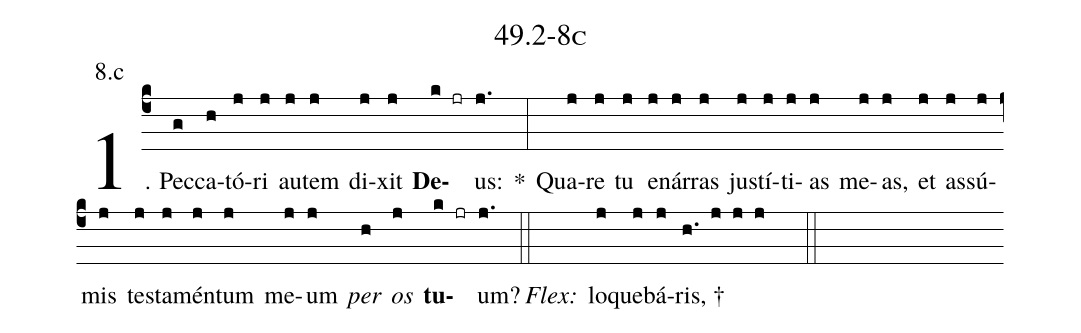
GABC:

name: 49.2-8c;
annotation: 8.c;
%%
(c4)1. Pec(g)ca(h)tó(j)ri(j) au(j)tem(j) di(j)xit(j) <b>De</b>(k jr)us:(j.) *(:) Qua(j)re(j) tu(j) e(j)nár(j)ras(j) jus(j)tí(j)ti(j)as(j) me(j)as,(j) et(j) as(j)sú(j)mis(j) tes(j)ta(j)mén(j)tum(j) me(j)um(j) <i>per</i>(h) <i>os</i>(j) <b>tu</b>(k jr)um?(j.) (::)
<i>Flex:</i>()  lo(j)que(j)bá(j)ris, †(h. j j j  ::)

%E(j) u(j) o(h) u(j) a(k) e.(j.) (::)
